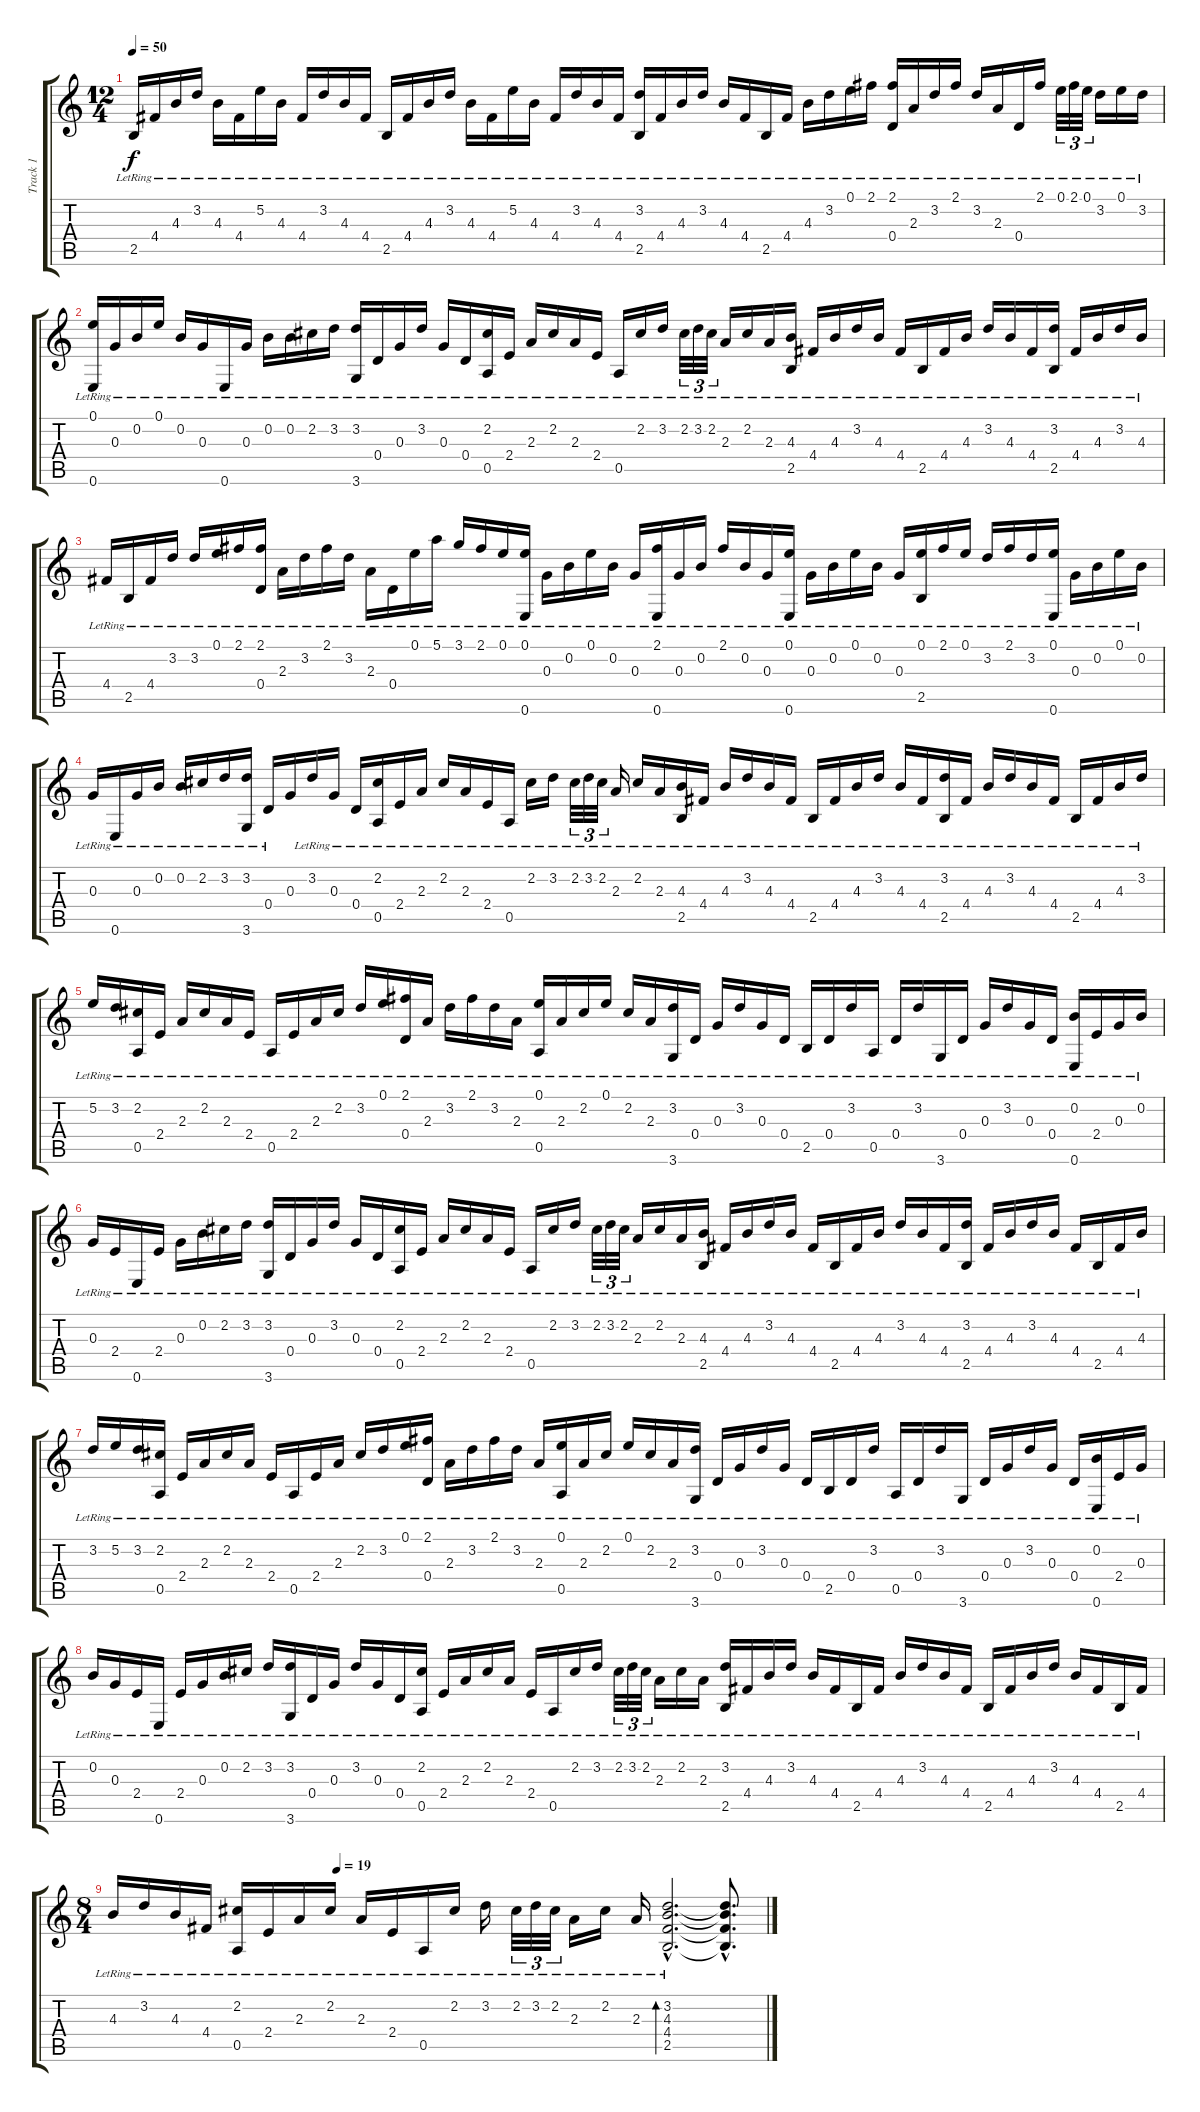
\track ("Track 1" "Track 1") {instrument acousticguitarnylon}
\staff {score tabs}
\tuning (E4 B3 G3 D3 A2 E2) {hide}
\ts (12 4)
\tempo 50
\clef g2
\ks c
2.5{lr}.16{dy f instrument acousticguitarnylon} 4.4{lr}.16 4.3{lr}.16 3.2{lr}.16 4.3{lr}.16 4.4{lr}.16 5.2{lr}.16 4.3{lr}.16 4.4{lr}.16 3.2{lr}.16 4.3{lr}.16 4.4{lr}.16 2.5{lr}.16 4.4{lr}.16 4.3{lr}.16 3.2{lr}.16 4.3{lr}.16 4.4{lr}.16 5.2{lr}.16 4.3{lr}.16 4.4{lr}.16 3.2{lr}.16 4.3{lr}.16 4.4{lr}.16 (3.2{lr} 2.5{lr}).16 4.4{lr}.16 4.3{lr}.16 3.2{lr}.16 4.3{lr}.16 4.4{lr}.16 2.5{lr}.16 4.4{lr}.16 4.3{lr}.16 3.2{lr}.16 0.1{lr}.16 2.1{lr}.16 (2.1{lr} 0.4{lr}).16 2.3{lr}.16 3.2{lr}.16 2.1{lr}.16 3.2{lr}.16 2.3{lr}.16 0.4{lr}.16 2.1{lr}.16 0.1{lr}.32{tu (3 2)} 2.1{lr}.32{tu (3 2)} 0.1{lr}.32{tu (3 2)} 3.2{lr}.16 0.1{lr}.16 3.2{lr}.16 |
(0.1{lr} 0.6{lr}).16 0.3{lr}.16 0.2{lr}.16 0.1{lr}.16 0.2{lr}.16 0.3{lr}.16 0.6{lr}.16 0.3{lr}.16 0.2{lr}.16 0.2{lr}.16 2.2{lr}.16 3.2{lr}.16 (3.2{lr} 3.6{lr}).16 0.4{lr}.16 0.3{lr}.16 3.2{lr}.16 0.3{lr}.16 0.4{lr}.16 (2.2{lr} 0.5{lr}).16 2.4{lr}.16 2.3{lr}.16 2.2{lr}.16 2.3{lr}.16 2.4{lr}.16 0.5{lr}.16 2.2{lr}.16 3.2{lr}.16 2.2{lr}.32{tu (3 2)} 3.2{lr}.32{tu (3 2)} 2.2{lr}.32{tu (3 2)} 2.3{lr}.16 2.2{lr}.16 2.3{lr}.16 (4.3{lr} 2.5{lr}).16 4.4{lr}.16 4.3{lr}.16 3.2{lr}.16 4.3{lr}.16 4.4{lr}.16 2.5{lr}.16 4.4{lr}.16 4.3{lr}.16 3.2{lr}.16 4.3{lr}.16 4.4{lr}.16 (3.2{lr} 2.5{lr}).16 4.4{lr}.16 4.3{lr}.16 3.2{lr}.16 4.3{lr}.16 |
4.4{lr}.16 2.5{lr}.16 4.4{lr}.16 3.2{lr}.16 3.2{lr}.16 0.1{lr}.16 2.1{lr}.16 (2.1{lr} 0.4{lr}).16 2.3{lr}.16 3.2{lr}.16 2.1{lr}.16 3.2{lr}.16 2.3{lr}.16 0.4{lr}.16 0.1{lr}.16 5.1{lr}.16 3.1{lr}.16 2.1{lr}.16 0.1{lr}.16 (0.1{lr} 0.6{lr}).16 0.3{lr}.16 0.2{lr}.16 0.1{lr}.16 0.2{lr}.16 0.3{lr}.16 (2.1{lr} 0.6{lr}).16 0.3{lr}.16 0.2{lr}.16 2.1{lr}.16 0.2{lr}.16 0.3{lr}.16 (0.1{lr} 0.6{lr}).16 0.3{lr}.16 0.2{lr}.16 0.1{lr}.16 0.2{lr}.16 0.3{lr}.16 (0.1{lr} 2.5{lr}).16 2.1{lr}.16 0.1{lr}.16 3.2{lr}.16 2.1{lr}.16 3.2{lr}.16 (0.1{lr} 0.6{lr}).16 0.3{lr}.16 0.2{lr}.16 0.1{lr}.16 0.2{lr}.16 |
0.3{lr}.16 0.6{lr}.16 0.3{lr}.16 0.2{lr}.16 0.2{lr}.16 2.2{lr}.16 3.2{lr}.16 (3.2{lr} 3.6{lr}).16 0.4{lr}.16 0.3.16 3.2{lr}.16 0.3{lr}.16 0.4{lr}.16 (2.2{lr} 0.5{lr}).16 2.4{lr}.16 2.3{lr}.16 2.2{lr}.16 2.3{lr}.16 2.4{lr}.16 0.5{lr}.16 2.2{lr}.16 3.2{lr}.16 2.2{lr}.32{tu (3 2)} 3.2{lr}.32{tu (3 2)} 2.2{lr}.32{tu (3 2)} 2.3{lr}.16 2.2{lr}.16 2.3{lr}.16 (4.3{lr} 2.5{lr}).16 4.4{lr}.16 4.3{lr}.16 3.2{lr}.16 4.3{lr}.16 4.4{lr}.16 2.5{lr}.16 4.4{lr}.16 4.3{lr}.16 3.2{lr}.16 4.3{lr}.16 4.4{lr}.16 (3.2{lr} 2.5{lr}).16 4.4{lr}.16 4.3{lr}.16 3.2{lr}.16 4.3{lr}.16 4.4{lr}.16 2.5{lr}.16 4.4{lr}.16 4.3{lr}.16 3.2{lr}.16 |
5.2{lr}.16 3.2{lr}.16 (2.2{lr} 0.5{lr}).16 2.4{lr}.16 2.3{lr}.16 2.2{lr}.16 2.3{lr}.16 2.4{lr}.16 0.5{lr}.16 2.4{lr}.16 2.3{lr}.16 2.2{lr}.16 3.2{lr}.16 0.1{lr}.16 (2.1{lr} 0.4{lr}).16 2.3{lr}.16 3.2{lr}.16 2.1{lr}.16 3.2{lr}.16 2.3{lr}.16 (0.1{lr} 0.5{lr}).16 2.3{lr}.16 2.2{lr}.16 0.1{lr}.16 2.2{lr}.16 2.3{lr}.16 (3.2{lr} 3.6{lr}).16 0.4{lr}.16 0.3{lr}.16 3.2{lr}.16 0.3{lr}.16 0.4{lr}.16 2.5{lr}.16 0.4{lr}.16 3.2{lr}.16 0.5{lr}.16 0.4{lr}.16 3.2{lr}.16 3.6{lr}.16 0.4{lr}.16 0.3{lr}.16 3.2{lr}.16 0.3{lr}.16 0.4{lr}.16 (0.2{lr} 0.6{lr}).16 2.4{lr}.16 0.3{lr}.16 0.2{lr}.16 |
0.3{lr}.16 2.4{lr}.16 0.6{lr}.16 2.4{lr}.16 0.3{lr}.16 0.2{lr}.16 2.2{lr}.16 3.2{lr}.16 (3.2{lr} 3.6{lr}).16 0.4{lr}.16 0.3{lr}.16 3.2{lr}.16 0.3{lr}.16 0.4{lr}.16 (2.2{lr} 0.5{lr}).16 2.4{lr}.16 2.3{lr}.16 2.2{lr}.16 2.3{lr}.16 2.4{lr}.16 0.5{lr}.16 2.2{lr}.16 3.2{lr}.16 2.2{lr}.32{tu (3 2)} 3.2{lr}.32{tu (3 2)} 2.2{lr}.32{tu (3 2)} 2.3{lr}.16 2.2{lr}.16 2.3{lr}.16 (4.3{lr} 2.5{lr}).16 4.4{lr}.16 4.3{lr}.16 3.2{lr}.16 4.3{lr}.16 4.4{lr}.16 2.5{lr}.16 4.4{lr}.16 4.3{lr}.16 3.2{lr}.16 4.3{lr}.16 4.4{lr}.16 (3.2{lr} 2.5{lr}).16 4.4{lr}.16 4.3{lr}.16 3.2{lr}.16 4.3{lr}.16 4.4{lr}.16 2.5{lr}.16 4.4{lr}.16 4.3{lr}.16 |
3.2{lr}.16 5.2{lr}.16 3.2{lr}.16 (2.2{lr} 0.5{lr}).16 2.4{lr}.16 2.3{lr}.16 2.2{lr}.16 2.3{lr}.16 2.4{lr}.16 0.5{lr}.16 2.4{lr}.16 2.3{lr}.16 2.2{lr}.16 3.2{lr}.16 0.1{lr}.16 (2.1{lr} 0.4{lr}).16 2.3{lr}.16 3.2{lr}.16 2.1{lr}.16 3.2{lr}.16 2.3{lr}.16 (0.1{lr} 0.5{lr}).16 2.3{lr}.16 2.2{lr}.16 0.1{lr}.16 2.2{lr}.16 2.3{lr}.16 (3.2{lr} 3.6{lr}).16 0.4{lr}.16 0.3{lr}.16 3.2{lr}.16 0.3{lr}.16 0.4{lr}.16 2.5{lr}.16 0.4{lr}.16 3.2{lr}.16 0.5{lr}.16 0.4{lr}.16 3.2{lr}.16 3.6{lr}.16 0.4{lr}.16 0.3{lr}.16 3.2{lr}.16 0.3{lr}.16 0.4{lr}.16 (0.2{lr} 0.6{lr}).16 2.4{lr}.16 0.3{lr}.16 |
0.2{lr}.16 0.3{lr}.16 2.4{lr}.16 0.6{lr}.16 2.4{lr}.16 0.3{lr}.16 0.2{lr}.16 2.2{lr}.16 3.2{lr}.16 (3.2{lr} 3.6{lr}).16 0.4{lr}.16 0.3{lr}.16 3.2{lr}.16 0.3{lr}.16 0.4{lr}.16 (2.2{lr} 0.5{lr}).16 2.4{lr}.16 2.3{lr}.16 2.2{lr}.16 2.3{lr}.16 2.4{lr}.16 0.5{lr}.16 2.2{lr}.16 3.2{lr}.16 2.2{lr}.32{tu (3 2)} 3.2{lr}.32{tu (3 2)} 2.2{lr}.32{tu (3 2)} 2.3{lr}.16 2.2{lr}.16 2.3{lr}.16 (3.2{lr} 2.5{lr}).16 4.4{lr}.16 4.3{lr}.16 3.2{lr}.16 4.3{lr}.16 4.4{lr}.16 2.5{lr}.16 4.4{lr}.16 4.3{lr}.16 3.2{lr}.16 4.3{lr}.16 4.4{lr}.16 2.5{lr}.16 4.4{lr}.16 4.3{lr}.16 3.2{lr}.16 4.3{lr}.16 4.4{lr}.16 2.5{lr}.16 4.4{lr}.16 |
\ts (8 4)
\tempo (19 0.34375)
4.3{lr}.16 3.2{lr}.16 4.3{lr}.16 4.4{lr}.16 (2.2{lr} 0.5{lr}).16 2.4{lr}.16 2.3{lr}.16 2.2{lr}.16 2.3{lr}.16 2.4{lr}.16 0.5{lr}.16 2.2{lr}.16 3.2{lr}.16 2.2{lr}.32{tu (3 2)} 3.2{lr}.32{tu (3 2)} 2.2{lr}.32{tu (3 2)} 2.3{lr}.16 2.2{lr}.16 2.3{lr}.16 (3.2{hac lr} 4.3{hac lr} 4.4{hac lr} 2.5{hac lr}).2{d bd 60} (3.2{hac t} 4.3{hac t} 4.4{hac t} 2.5{hac t}).8{d}
